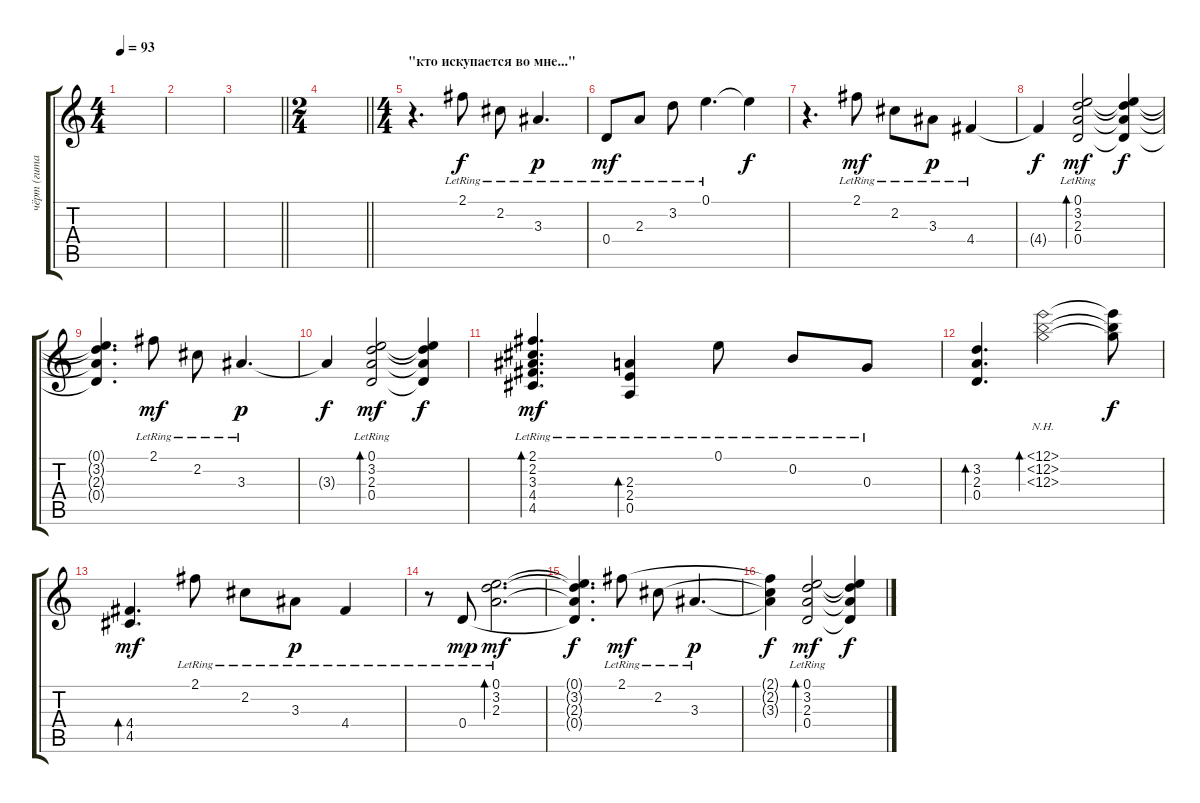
\track ("чёрт (гитара)" "чёрт (гита") {instrument distortionguitar}
\staff {score tabs}
\tuning (E4 B3 G3 D3 A2 E2) {hide}
\ts (4 4)
\tempo 93
\clef g2
\ks c
|
|
\barLineRight lightlight
|
\ts (2 4)
\barLineRight lightlight
|
\ts (4 4)
\section ("" "\"кто искупается во мне...\"")
r.4{d} 2.1{lr}.8 2.2{lr}.8 3.3{lr}.4{d dy p} |
0.4{lr}.8{dy mf} 2.3{lr}.8 3.2{lr}.8 0.1{lr}.4{d} 0.1{t}.4{dy f} |
r.4{d} 2.1{lr}.8{dy mf} 2.2{lr}.8 3.3{lr}.8{dy p} 4.4{lr}.4 |
4.4{t}.4{dy f} (0.1 3.2 2.3 0.4{lr}).2{bd 480 dy mf} (0.1{t} 3.2{t} 2.3{t} 0.4{t}).4{dy f} |
(0.1{t} 3.2{t} 2.3{t} 0.4{t}).4{d} 2.1{lr}.8{dy mf} 2.2{lr}.8 3.3{lr}.4{d dy p} |
3.3{t}.4{dy f} (0.1 3.2 2.3 0.4{lr}).2{bd 480 dy mf} (0.1{t} 3.2{t} 2.3{t} 0.4{t}).4{dy f} |
(2.1{lr} 2.2{lr} 3.3{lr} 4.4{lr} 4.5{lr}).4{d bd 60 dy mf} (2.3{lr} 2.4{lr} 0.5{lr}).4{bd 60} 0.1{lr}.8 0.2{lr}.8 0.3{lr}.8 |
(3.2 2.3 0.4).4{d bd 60} (12.1{nh} 12.2{nh} 12.3{nh}).2{bd 60} (12.1{t} 12.2{t} 12.3{t}).8{dy f} |
(4.4 4.5).4{d bd 240 dy mf} 2.1{lr}.8 2.2{lr}.8 3.3{lr}.8{dy p} 4.4{lr}.4 |
r.8 0.4{lr}.8{dy mp} (0.1 3.2 2.3{lr}).2{d bd 480 dy mf} |
(0.1{t} 3.2{t} 2.3{t} 0.4{t}).4{d dy f} 2.1{lr}.8{dy mf} 2.2{lr}.8 3.3{lr}.4{d dy p} |
(2.1{t} 2.2{t} 3.3{t}).4{dy f} (0.1 3.2 2.3 0.4{lr}).2{bd 480 dy mf} (0.1{t} 3.2{t} 2.3{t} 0.4{t}).4{dy f}
